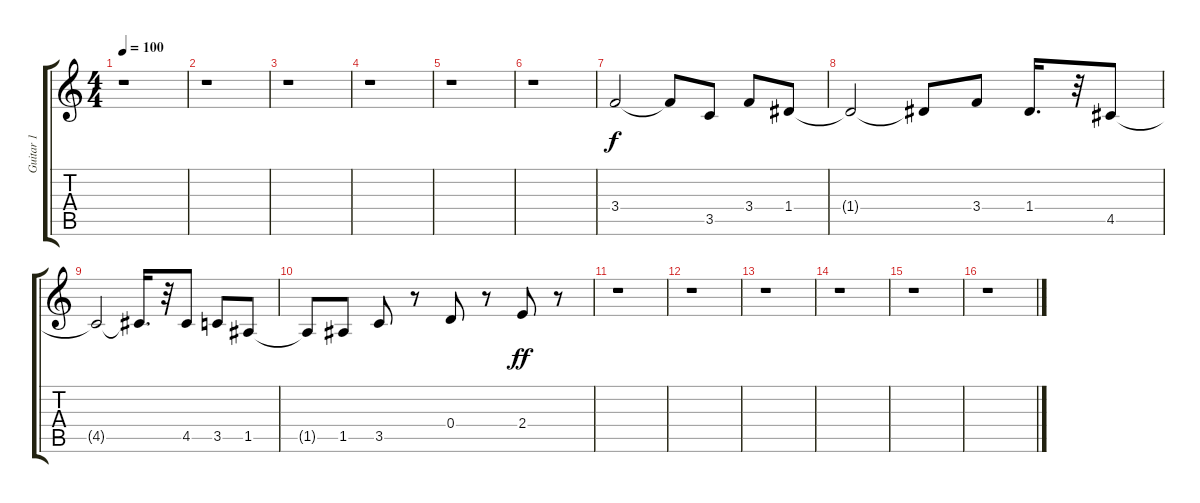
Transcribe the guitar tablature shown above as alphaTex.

\track ("Guitar 1" "Guitar 1") {instrument acousticguitarsteel}
\staff {score tabs}
\tuning (E4 B3 G3 D3 A2 E2) {hide}
\ts (4 4)
\tempo 100
\clef g2
\ks c
r.1{dy f} |
r.1 |
r.1 |
r.1 |
r.1 |
r.1 |
3.4.2 3.4{t}.8 3.5.8 3.4.8 1.4.8 |
1.4{t}.2 1.4{t}.8 3.4.8 1.4.16{d} r.32 4.5.8 |
4.5{t}.2 4.5{t}.16{d} r.32 4.5.8 3.5.8 1.5.8 |
1.5{t}.8 1.5.8 3.5.8 r.8 0.4.8 r.8 2.4.8{dy ff} r.8 |
r.1 |
r.1 |
r.1 |
r.1 |
r.1 |
r.1
